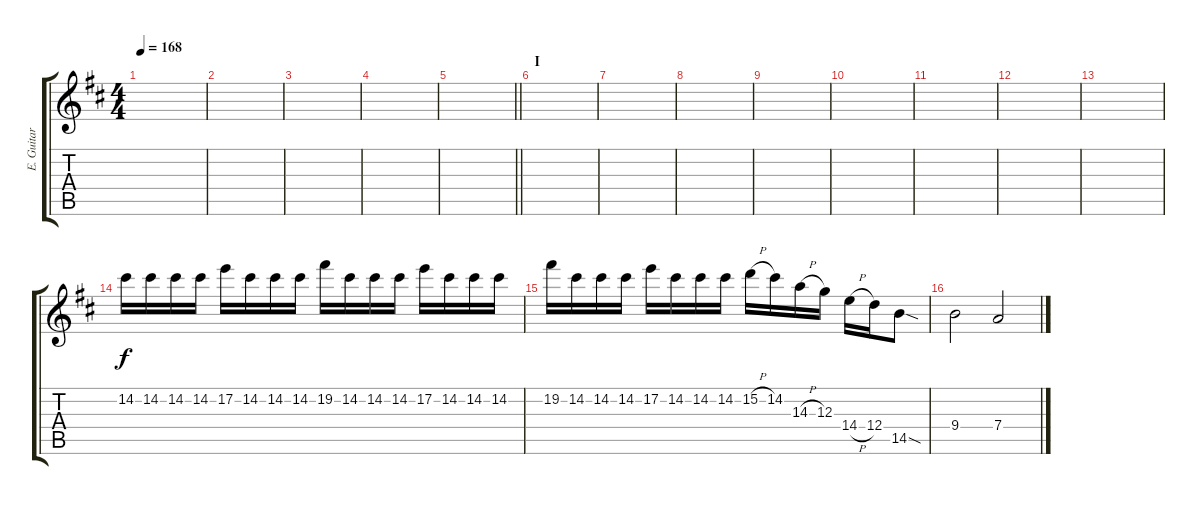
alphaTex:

\track ("E. Guitar IV" "E. Guitar ") {instrument overdrivenguitar}
\staff {score tabs}
\tuning (E4 B3 G3 D3 A2 E2) {hide}
\ts (4 4)
\tempo 168
\clef g2
\ks d
|
|
|
|
\barLineRight lightlight
|
\section ("" "I")
|
|
|
|
|
|
|
|
14.2.16 14.2.16 14.2.16 14.2.16 17.2.16 14.2.16 14.2.16 14.2.16 19.2.16 14.2.16 14.2.16 14.2.16 17.2.16 14.2.16 14.2.16 14.2.16 |
19.2.16 14.2.16 14.2.16 14.2.16 17.2.16 14.2.16 14.2.16 14.2.16 15.2{h}.16 14.2.16 14.3{h}.16 12.3.16 14.4{h}.16 12.4.16 14.5{sod}.8 |
9.4.2 7.4.2
